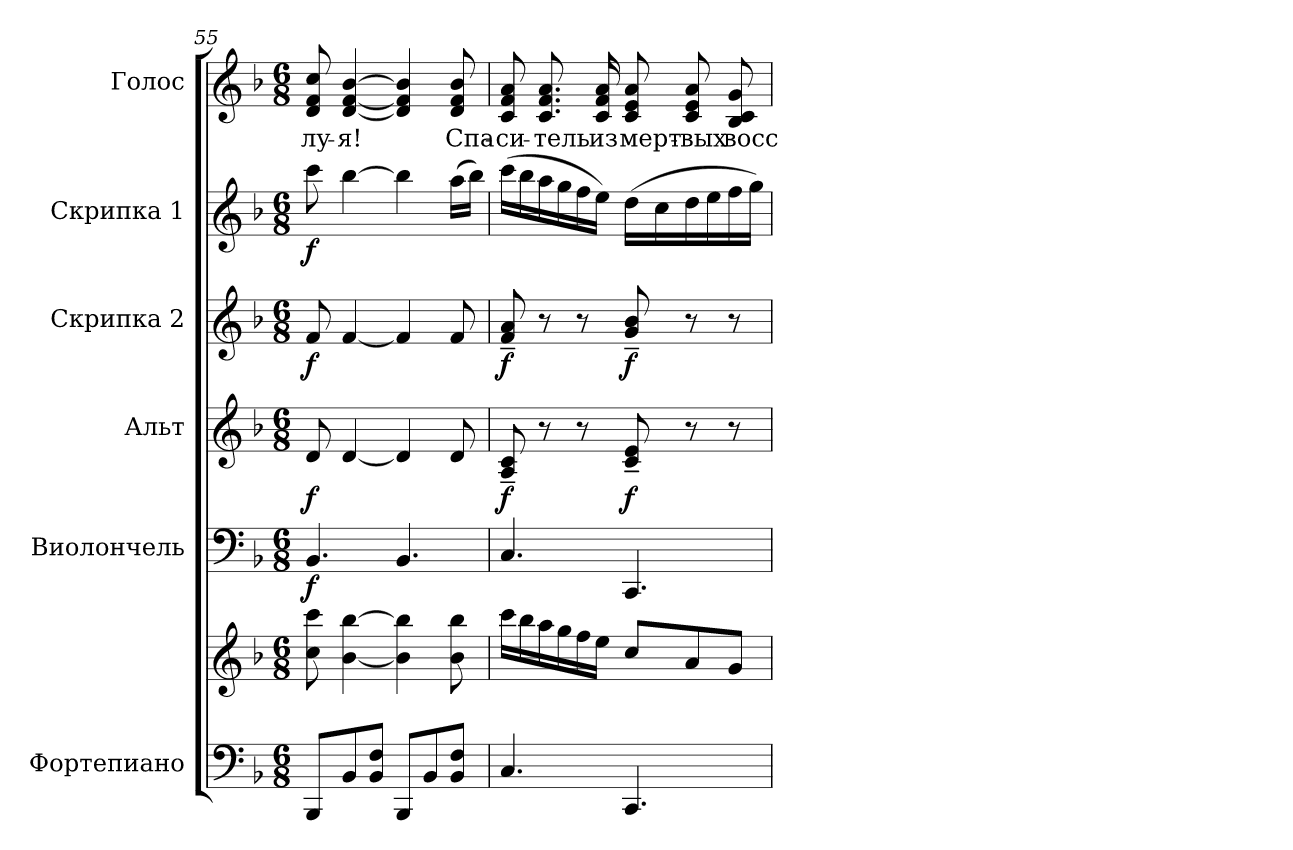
**kern	**kern	**kern	**dynam	**kern	**dynam	**kern	**dynam	**kern	**dynam	**kern	**text
*part6	*part6	*part5	*part5	*part4	*part4	*part3	*part3	*part2	*part2	*part1	*part1
*staff7	*staff6	*staff5	*staff5	*staff4	*staff4	*staff3	*staff3	*staff2	*staff2	*staff1	*staff1
*I"Фортепиано	*	*I"Виолончель	*	*I"Альт	*	*I"Скрипка 2	*	*I"Скрипка 1	*	*I"Голос	*
*clefF4	*clefG2	*clefF4	*	*clefG2	*	*clefG2	*	*clefG2	*	*clefG2	*
*k[b-]	*k[b-]	*k[b-]	*	*k[b-]	*	*k[b-]	*	*k[b-]	*	*k[b-]	*
*F:	*F:	*F:	*	*F:	*	*F:	*	*F:	*	*F:	*
*M6/8	*M6/8	*M6/8	*	*M6/8	*	*M6/8	*	*M6/8	*	*M6/8	*
=55	=55	=55	=55	=55	=55	=55	=55	=55	=55	=55	=55
!	!	!	!	!	!	!	!	!	!	!	!LO:LY:b:color=#000000
8BBB-i/L	8cci\ 8ccci	4.BB-i/	f	8di/	f	8fi/	f	8ccci\	f	8di/ 8fi 8cci	-лу-
!	!	!	!	!	!	!	!	!	!	!	!LO:LY:b:color=#000000
8BB-i/	[<4b-i\ [>4bb-i	.	.	[<4di/	.	[<4fi/	.	[>4bb-i\	.	[<4di/ [<4fi [>4b-i	-я!
8BB-i/ 8FiJ	.	.	.	.	.	.	.	.	.	.	.
8BBB-i/L	4b-i\] 4bb-i]	4.BB-i/	.	4di/]	.	4fi/]	.	4bb-i\]	.	4di/] 4fi] 4b-i]	.
8BB-i/	.	.	.	.	.	.	.	.	.	.	.
!	!	!	!	!	!	!	!	!	!	!	!LO:LY:b:color=#000000
8BB-i/ 8FiJ	8b-i\ 8bb-i	.	.	8di/	.	8fi/	.	(16aai\LL	.	8di/ 8fi 8b-i	Спа-
.	.	.	.	.	.	.	.	16bb-i\JJ)	.	.	.
=56	=56	=56	=56	=56	=56	=56	=56	=56	=56	=56	=56
!	!	!	!	!	!	!	!	!	!	!	!LO:LY:b:color=#000000
4.Ci/	16ccci\LL	4.Ci/	.	8Ai/~ 8ci~	f	8fi/~ 8ai~	f	(16ccci\LL	.	8ci/ 8fi 8ai	-си-
.	16bb-i\	.	.	.	.	.	.	16bb-i\	.	.	.
!	!	!	!	!	!	!	!	!	!	!	!LO:LY:b:color=#000000
.	16aai\	.	.	8r	.	8r	.	16aai\	.	8.ci/ 8.fi 8.ai	-тель
.	16ggi\	.	.	.	.	.	.	16ggi\	.	.	.
.	16ffi\	.	.	8r	.	8r	.	16ffi\	.	.	.
!	!	!	!	!	!	!	!	!	!	!	!LO:LY:b:color=#000000
.	16eei\JJ	.	.	.	.	.	.	16eei\JJ)	.	16ci/ 16fi 16ai	из
!	!	!	!	!	!	!	!	!	!	!	!LO:LY:b:color=#000000
4.CCi/	8cci/L	4.CCi/	.	8ci/~ 8ei~	f	8gi/~ 8b-i~	f	(16ddi\LL	.	8ci/ 8ei 8ai	мерт-
.	.	.	.	.	.	.	.	16cci\	.	.	.
!	!	!	!	!	!	!	!	!	!	!	!LO:LY:b:color=#000000
.	8ai/	.	.	8r	.	8r	.	16ddi\	.	8ci/ 8ei 8ai	-вых
.	.	.	.	.	.	.	.	16eei\	.	.	.
!	!	!	!	!	!	!	!	!	!	!	!LO:LY:b:color=#000000
.	8gi/J	.	.	8r	.	8r	.	16ffi\	.	8B-i/ 8ci 8gi	восс-
.	.	.	.	.	.	.	.	16ggi\JJ)	.	.	.
=	=	=	=	=	=	=	=	=	=	=	=
*-	*-	*-	*-	*-	*-	*-	*-	*-	*-	*-	*-
